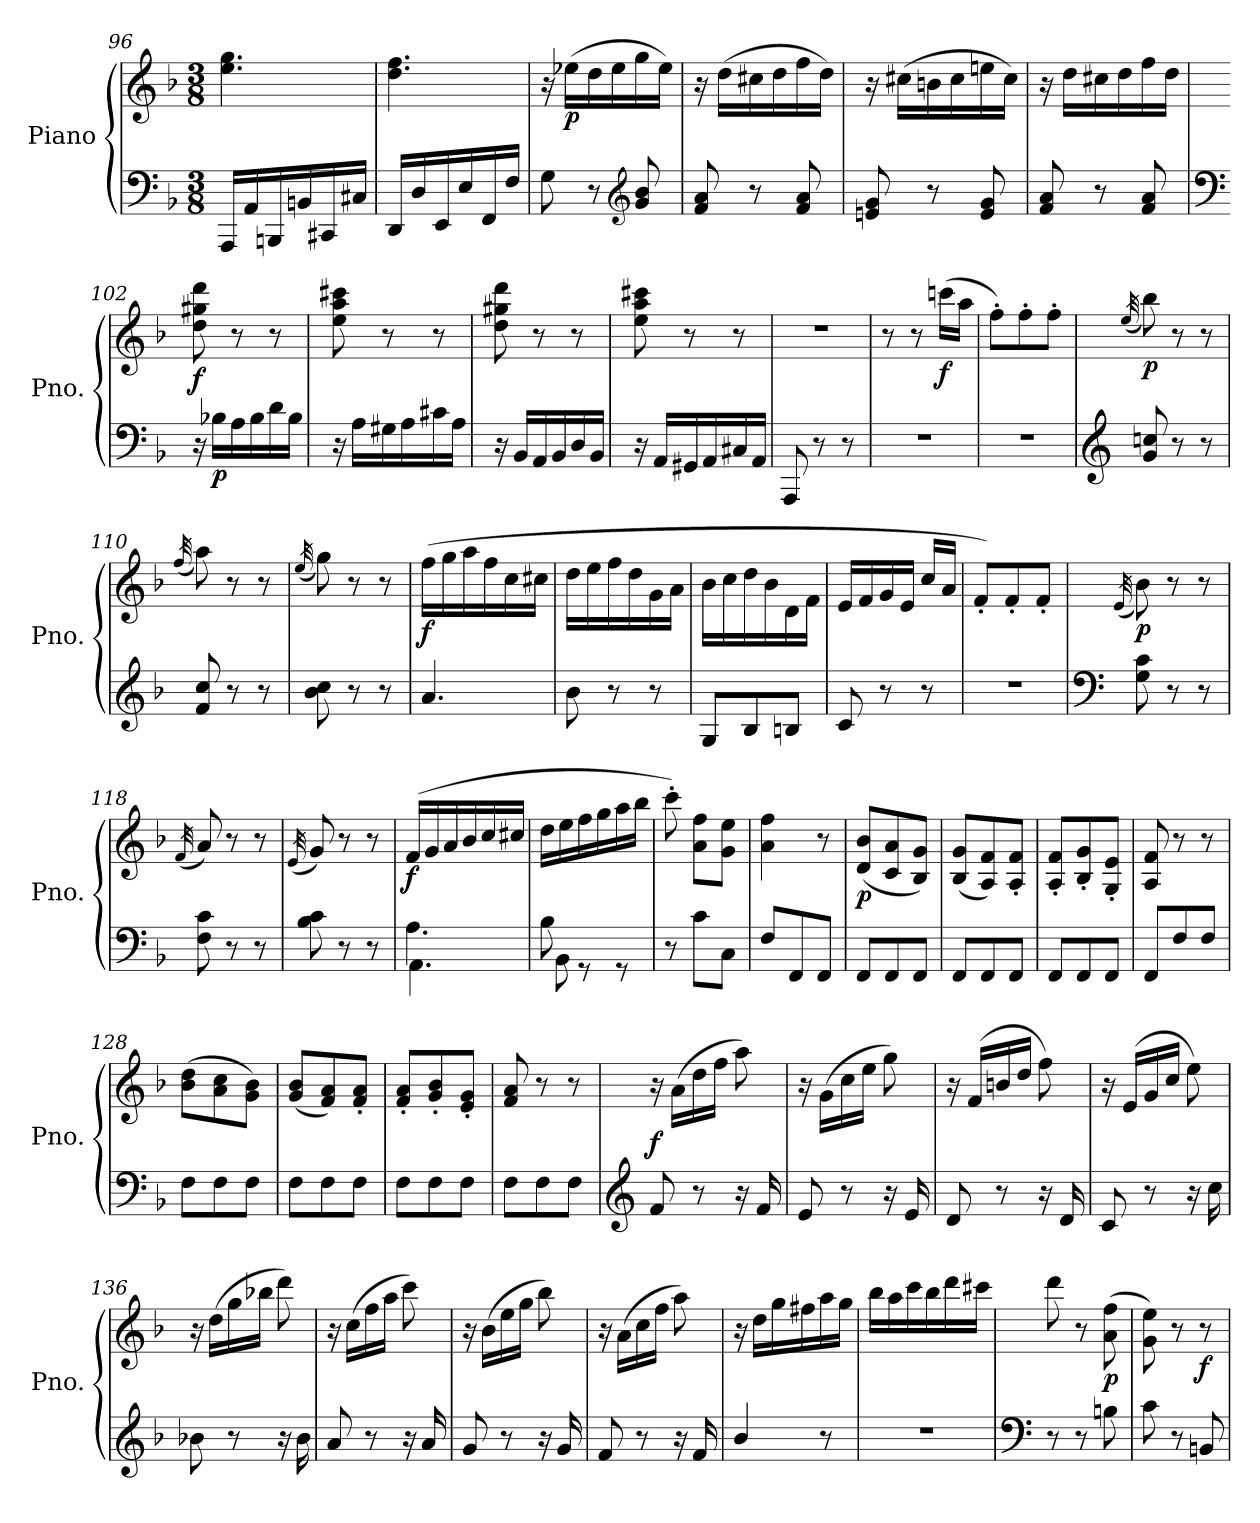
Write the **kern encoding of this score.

**kern	**kern	**dynam
*part1	*part1	*part1
*staff2	*staff1	*staff1/2
*I"Piano	*	*
*I'Pno.	*	*
*clefF4	*clefG2	*
*k[b-]	*k[b-]	*
*M3/8	*M3/8	*
=96	=96	=96
16AAA/LL	4.ee\ 4.gg\	.
16AA/	.	.
16BBBn/	.	.
16BBn/	.	.
16CC#X/	.	.
16C#X/JJ	.	.
=97	=97	=97
16DD/LL	4.dd\ 4.ff\	.
16D/	.	.
16EE/	.	.
16E/	.	.
16FF/	.	.
16F/JJ	.	.
!!LO:LB:g=z
=98	=98	=98
8G\	16r	.
!	!	!LO:DY:b
.	(16ee-X\LL	p
8r	16dd\	.
.	16ee-\	.
*clefG2	*	*
8g/ 8b-/	16gg\	.
.	16ee-\JJ)	.
=99	=99	=99
8f/ 8a/	16r	.
.	(16dd\LL	.
8r	16cc#X\	.
.	16dd\	.
8f/ 8a/	16ff\	.
.	16dd\JJ)	.
=100	=100	=100
8en/ 8g/	16r	.
.	(16cc#X\LL	.
8r	16bn\	.
.	16cc#\	.
8e/ 8g/	16een\	.
.	16cc#\JJ)	.
=101	=101	=101
8f/ 8a/	16r	.
.	16dd\LL	.
8r	16cc#X\	.
.	16dd\	.
8f/ 8a/	16ff\	.
.	16dd\JJ	.
=102	=102	=102
*clefF4	*	*
!	!	!LO:DY:b
16r	8dd\ 8gg#X\ 8ddd\	f
!	!	!LO:DY:b=2
16B-X\LL	.	p
16A\	8r	.
16B-\	.	.
16d\	8r	.
16B-\JJ	.	.
!!LO:LB:g=z
=103	=103	=103
16r	8ee\ 8aa\ 8ccc#X\	.
16A\LL	.	.
16G#X\	8r	.
16A\	.	.
16c#X\	8r	.
16A\JJ	.	.
=104	=104	=104
16r	8dd\ 8gg#X\ 8ddd\	.
16BB-/LL	.	.
16AA/	8r	.
16BB-/	.	.
16D/	8r	.
16BB-/JJ	.	.
=105	=105	=105
16r	8ee\ 8aa\ 8ccc#X\	.
16AA/LL	.	.
16GG#X/	8r	.
16AA/	.	.
16C#X/	8r	.
16AA/JJ	.	.
=106	=106	=106
8AAA/	4.r	.
8r	.	.
8r	.	.
=107	=107	=107
4.r	8r	.
.	8r	.
!	!	!LO:DY:b
.	(16cccn\LL	f
.	16aa\JJ	.
=108	=108	=108
4.r	8ff'\L)	.
.	8ff'\	.
.	8ff'\J	.
=109	=109	=109
*clefG2	*	*
.	(32qee/	.
!	!	!LO:DY:b
8g/ 8ccn/	8bb-\)	p
8r	8r	.
8r	8r	.
!!LO:LB:g=z
=110	=110	=110
.	(32qff/	.
8f/ 8cc/	8aa\)	.
8r	8r	.
8r	8r	.
=111	=111	=111
.	(32qee/	.
8b-\ 8cc\	8gg\)	.
8r	8r	.
8r	8r	.
=112	=112	=112
!	!	!LO:DY:b
4.a/	(16ff\LL	f
.	16gg\	.
.	16aa\	.
.	16ff\	.
.	16cc\	.
.	16cc#X\JJ	.
=113	=113	=113
8b-\	16dd\LL	.
.	16ee\	.
8r	16ff\	.
.	16dd\	.
8r	16g\	.
.	16a\JJ	.
=114	=114	=114
8G/L	16b-\LL	.
.	16cc\	.
8B-/	16dd\	.
.	16b-\	.
8Bn/J	16d\	.
.	16f\JJ	.
=115	=115	=115
8c/	16e/LL	.
.	16f/	.
8r	16g/	.
.	16e/JJ	.
8r	16cc/LL	.
.	16a/JJ	.
=116	=116	=116
4.r	8f'/L)	.
.	8f'/	.
.	8f'/J	.
!!LO:PB:g=z
=117	=117	=117
*clefF4	*	*
.	(32qe/	.
!	!	!LO:DY:b
8G\ 8c\	8b-\)	p
8r	8r	.
8r	8r	.
=118	=118	=118
.	(32qf/	.
8F\ 8c\	8a/)	.
8r	8r	.
8r	8r	.
=119	=119	=119
.	(32qe/	.
8B-\ 8c\	8g/)	.
8r	8r	.
8r	8r	.
=120	=120	=120
*^	*	*
!	!	!	!LO:DY:b
4.A\	4.AA\	(16f/LL	f
.	.	16g/	.
.	.	16a/	.
.	.	16b-/	.
.	.	16cc/	.
.	.	16cc#X/JJ	.
=121	=121	=121	=121
8B-\	8BB-\	16dd\LL	.
.	.	16ee\	.
8rGG	4ryy	16ff\	.
.	.	16gg\	.
8rGG	.	16aa\	.
.	.	16bb-\JJ	.
*v	*v	*	*
=122	=122	=122
8r	8ccc'\)	.
8c\L	8a\ 8ff\L	.
8C\J	8g\ 8ee\J	.
=123	=123	=123
8F/L	4a\ 4ff\	.
8FF/	.	.
8FF/J	8r	.
=124	=124	=124
!	!	!LO:DY:b
8FF/L	(8d/ 8b-/L	p
8FF/	8c/ 8a/	.
8FF/J	8B-/ 8g/J)	.
!!LO:LB:g=z
=125	=125	=125
8FF/L	(8B-/ 8g/L	.
8FF/	8A/ 8f/)	.
8FF/J	8A/' 8f/'J	.
=126	=126	=126
8FF/L	8A/' 8f/'L	.
8FF/	8B-/' 8g/'	.
8FF/J	8G/' 8e/'J	.
=127	=127	=127
8FF/L	8A/ 8f/	.
8F/	8r	.
8F/J	8r	.
=128	=128	=128
8F\L	(8b-\ 8dd\L	.
8F\	8a\ 8cc\	.
8F\J	8g\ 8b-\J)	.
=129	=129	=129
8F\L	(8g/ 8b-/L	.
8F\	8f/ 8a/)	.
8F\J	8f/' 8a/'J	.
=130	=130	=130
8F\L	8f/' 8a/'L	.
8F\	8g/' 8b-/'	.
8F\J	8e/' 8g/'J	.
=131	=131	=131
8F\L	8f/ 8a/	.
8F\	8r	.
8F\J	8r	.
=132	=132	=132
*clefG2	*	*
!	!	!LO:DY:b
8f/	16r	f
.	(16a\LL	.
8r	16dd\	.
.	16ff\JJ	.
16r	8aa\)	.
16f/	.	.
!!LO:LB:g=z
=133	=133	=133
8e/	16r	.
.	(16g\LL	.
8r	16cc\	.
.	16ee\JJ	.
16r	8gg\)	.
16e/	.	.
=134	=134	=134
8d/	16r	.
.	(16f/LL	.
8r	16bn/	.
.	16dd/JJ	.
16r	8ff\)	.
16d/	.	.
=135	=135	=135
8c/	16r	.
.	(16e/LL	.
8r	16g/	.
.	16cc/JJ	.
16r	8ee\)	.
16cc\	.	.
=136	=136	=136
8b-X\	16r	.
.	(16dd\LL	.
8r	16gg\	.
.	16bb-X\JJ	.
16r	8ddd\)	.
16b-\	.	.
=137	=137	=137
8a/	16r	.
.	(16cc\LL	.
8r	16ff\	.
.	16aa\JJ	.
16r	8ccc\)	.
16a/	.	.
=138	=138	=138
8g/	16r	.
.	(16b-\LL	.
8r	16ee\	.
.	16gg\JJ	.
16r	8bb-\)	.
16g/	.	.
!!LO:LB:g=z
=139	=139	=139
8f/	16r	.
.	(16a\LL	.
8r	16cc\	.
.	16ff\JJ	.
16r	8aa\)	.
16f/	.	.
=140	=140	=140
4b-/	16r	.
.	16dd\LL	.
.	16gg\	.
.	16ff#X\	.
8r	16aa\	.
.	16gg\JJ	.
=141	=141	=141
4.r	16bb-\LL	.
.	16aa\	.
.	16ccc\	.
.	16bb-\	.
.	16ddd\	.
.	16ccc#X\JJ	.
=142	=142	=142
*clefF4	*	*
8r	8ddd\	.
8r	8r	.
!	!	!LO:DY:b
8Bn\	(>8a\ 8ff\	p
=143	=143	=143
8c\	8g\ 8ee\)	.
8r	8r	.
!	!	!LO:DY:b
8BBn/	8r	f
=	=	=
*-	*-	*-
